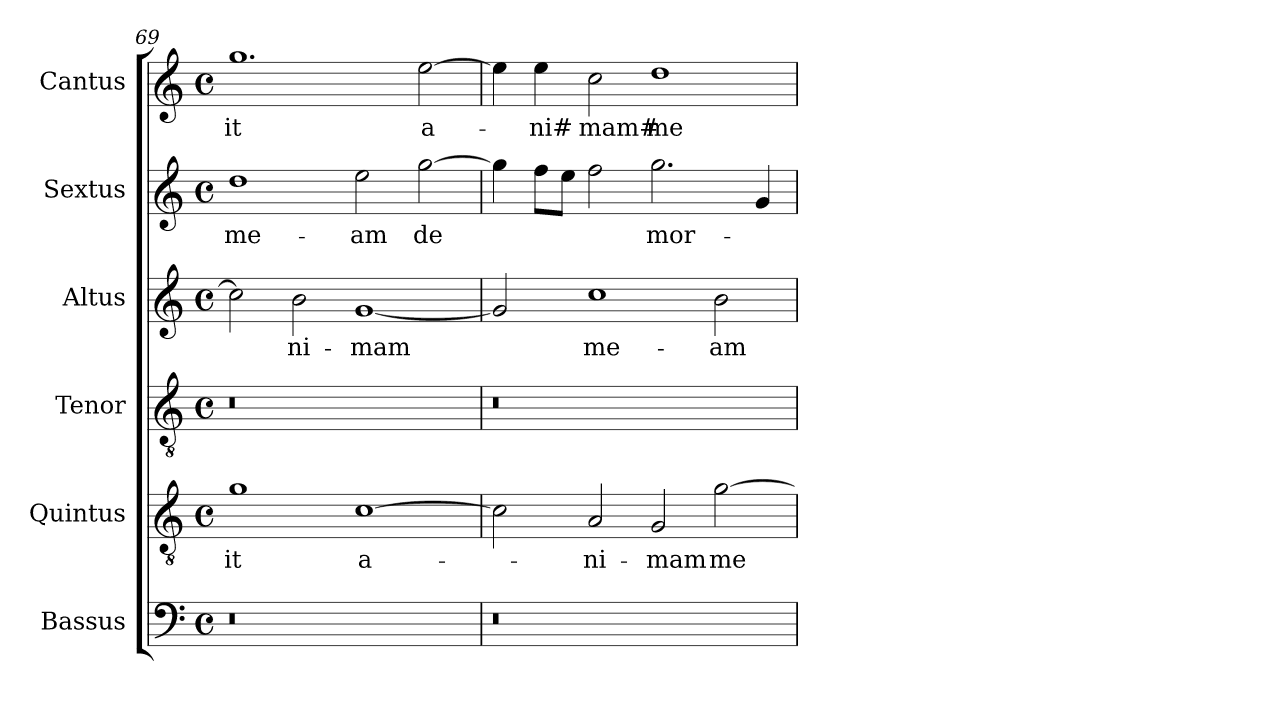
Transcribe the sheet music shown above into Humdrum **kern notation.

**kern	**kern	**text	**kern	**kern	**text	**kern	**text	**kern	**text
*part6	*part5	*part5	*part4	*part3	*part3	*part2	*part2	*part1	*part1
*staff6	*staff5	*staff5	*staff4	*staff3	*staff3	*staff2	*staff2	*staff1	*staff1
*I"Bassus	*I"Quintus	*	*I"Tenor	*I"Altus	*	*I"Sextus	*	*I"Cantus	*
*clefF4	*clefGv2	*	*clefGv2	*clefG2	*	*clefG2	*	*clefG2	*
*M4/4	*M4/4	*	*M4/4	*M4/4	*	*M4/4	*	*M4/4	*
*met(c)	*met(c)	*	*met(c)	*met(c)	*	*met(c)	*	*met(c)	*
=69	=69	=69	=69	=69	=69	=69	=69	=69	=69
!	!	!LO:LY:b:cj	!	!	!	!	!LO:LY:b:cj	!	!LO:LY:b:cj
0r	1g	-it	0r	2cc\]	.	1dd	me-	1.gg	-it
!	!	!	!	!	!LO:LY:b:cj	!	!	!	!
.	.	.	.	2b\	-ni-	.	.	.	.
!	!	!LO:LY:b:rj	!	!	!LO:LY:b	!	!LO:LY:b:cj	!	!
.	[>1c	a-	.	[<1g	-mam	2ee\	-am	.	.
!	!	!	!	!	!	!	!LO:LY:b:cj	!	!LO:LY:b:cj
.	.	.	.	.	.	[>2gg\	de	[>2ee\	a-
=70	=70	=70	=70	=70	=70	=70	=70	=70	=70
0r	2c\]	.	0r	2g/]	.	4gg\]	.	4ee\]	.
!	!	!	!	!	!	!	!	!	!LO:LY:b:cj
.	.	.	.	.	.	8ff\L	.	4ee\	-ni#
.	.	.	.	.	.	8ee\J	.	.	.
!	!	!LO:LY:b:cj	!	!	!LO:LY:b:cj	!	!	!	!LO:LY:b:rj
.	2A/	-ni-	.	1cc	me-	2ff\	.	2cc\	mam#
!	!	!LO:LY:b:cj	!	!	!	!	!LO:LY:b	!	!LO:LY:b:cj
.	2G/	-mam	.	.	.	2.gg\	mor-	1dd	me-
!	!	!LO:LY:b	!	!	!LO:LY:b:cj	!	!	!	!
.	[>2g\	me-	.	2b\	-am	.	.	.	.
.	.	.	.	.	.	4g/	.	.	.
=	=	=	=	=	=	=	=	=	=
*-	*-	*-	*-	*-	*-	*-	*-	*-	*-
